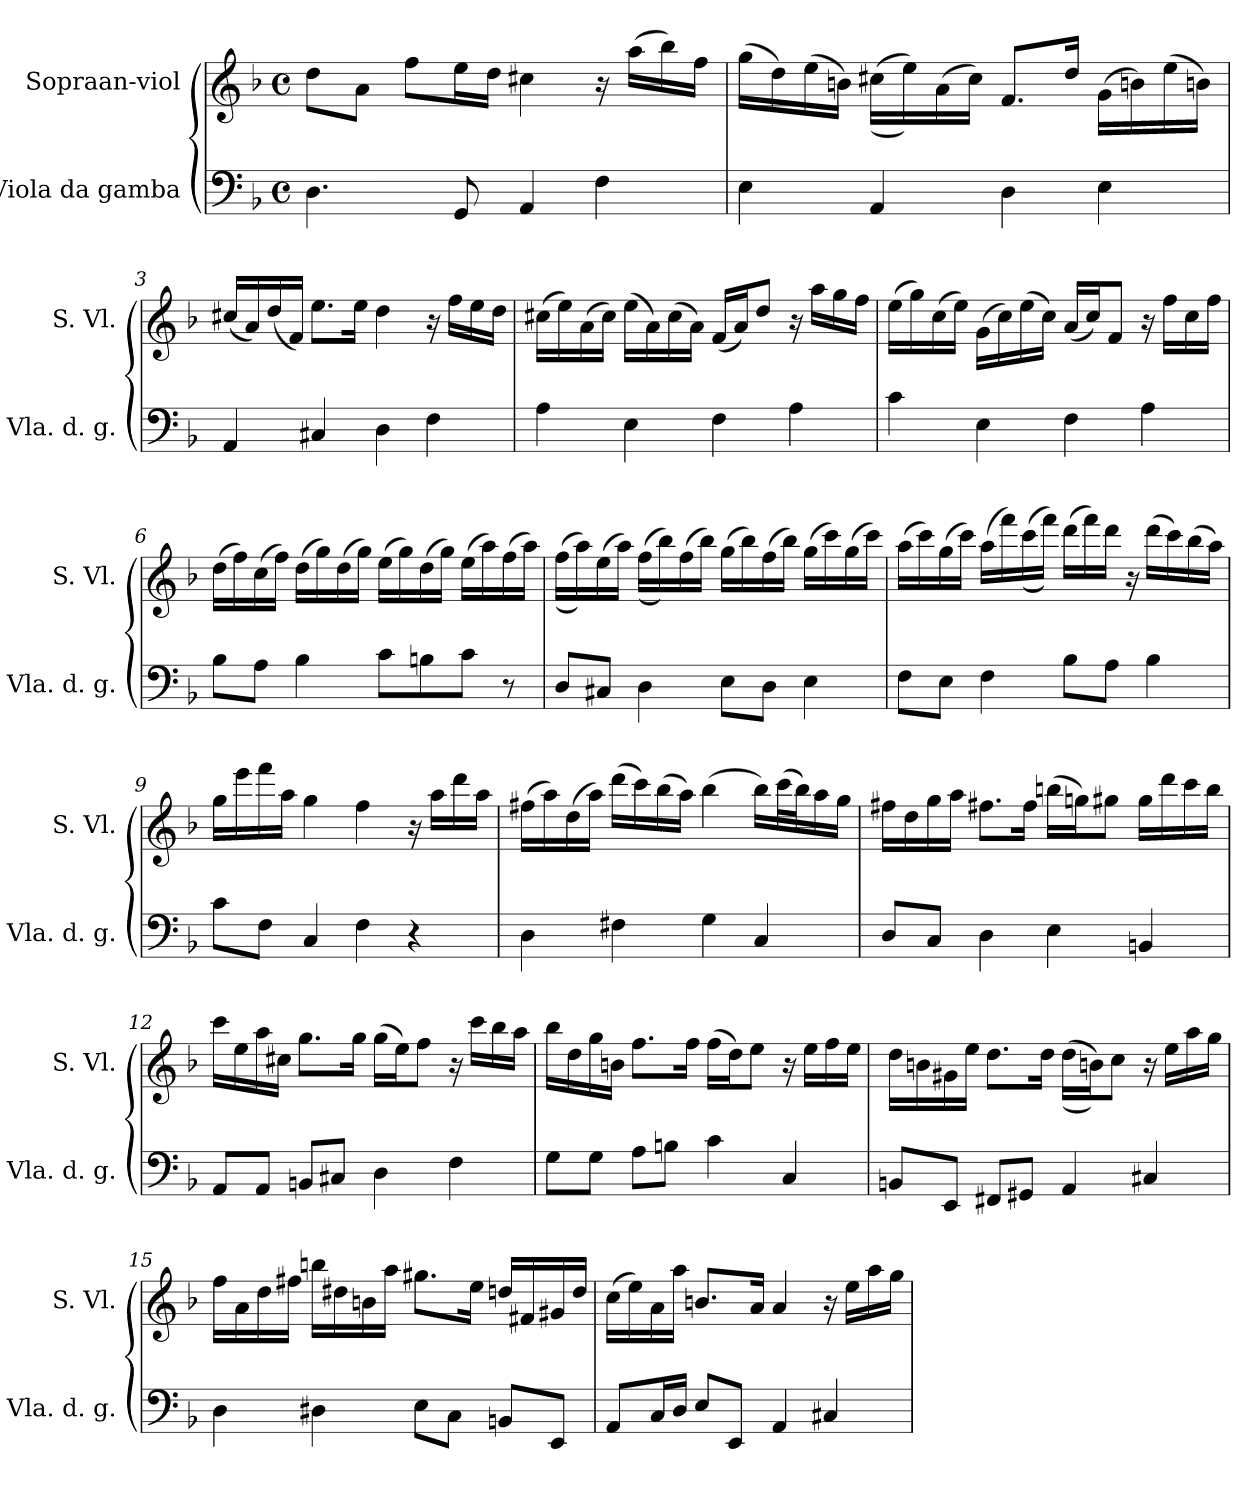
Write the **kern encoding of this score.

**kern	**kern
*part2	*part1
*staff2	*staff1
*I"Viola da gamba	*I"Sopraan-viol
*I'Vla. d. g.	*I'S. Vl.
*clefF4	*clefG2
*k[b-]	*k[b-]
*M4/4	*M4/4
*met(c)	*met(c)
*MM70	*MM70
=1	=1
4.D\	8dd\L
.	8a\J
.	8ff\L
8GG/	16ee\L
.	16dd\JJ
4AA/	4cc#X\
4F\	16r
.	(16aa\LL
.	16bb-\)
.	16ff\JJ
=2	=2
4E\	(16gg\LL
.	16dd\)
.	(16ee\
.	16bn\JJ)
4AA/	((16cc#X\LL
.	16ee\))
.	(16a\
.	16cc#\JJ)
4D\	8.f/L
.	16dd/Jk
4E\	(16g\LL
.	16bn\)
.	(16ee\
.	16bn\JJ)
!!LO:LB:g=z
=3	=3
4AA/	(16cc#X/LL
.	16a/)
.	(16dd/
.	16f/JJ)
4C#X/	8.ee\L
.	16ee\Jk
4D\	4dd\
4F\	16r
.	16ff\LL
.	16ee\
.	16dd\JJ
=4	=4
4A\	(16cc#X\LL
.	16ee\)
.	(16a\
.	16cc#\JJ)
4E\	(16ee\LL
.	16a\)
.	(16cc#\
.	16a\JJ)
4F\	(16f/LL
.	16a/J)
.	8dd/J
4A\	16r
.	16aa\LL
.	16gg\
.	16ff\JJ
!!LO:LB:g=z
=5	=5
4c\	(16ee\LL
.	16gg\)
.	(16cc\
.	16ee\JJ)
4E\	(16g\LL
.	16cc\)
.	(16ee\
.	16cc\JJ)
4F\	(16a/LL
.	16cc/J)
.	8f/J
4A\	16r
.	16ff\LL
.	16cc\
.	16ff\JJ
=6	=6
8B-\L	(16dd\LL
.	16ff\)
8A\J	(16cc\
.	16ff\JJ)
4B-\	(16dd\LL
.	16gg\)
.	(16dd\
.	16gg\JJ)
8c\L	(16ee\LL
.	16gg\)
8Bn\	(16dd\
.	16gg\JJ)
8c\J	(16ee\LL
.	16aa\)
8r	(16ff\
.	16aa\JJ)
!!LO:LB:g=z
=7	=7
8D/L	((16ff\LL
.	16aa\))
8C#X/J	(16ee\
.	16aa\JJ)
4D\	((16ff\LL
.	16bb-\))
.	(16ff\
.	16bb-\JJ)
8E\L	(16gg\LL
.	16bb-\)
8D\J	(16ff\
.	16bb-\JJ)
4E\	(16gg\LL
.	16ccc\)
.	(16gg\
.	16ccc\JJ)
=8	=8
8F\L	(16aa\LL
.	16ccc\)
8E\J	(16gg\
.	16ccc\JJ)
4F\	(16aa\LL
.	16fff\)
.	((16ccc\
.	16fff\JJ))
8B-\L	(16ddd\LL
.	16fff\)
8A\J	16ddd\JJ
.	16r
4B-\	(16ddd\LL
.	16ccc\)
.	(16bb-\
.	16aa\JJ)
!!LO:LB:g=z
=9	=9
8c\L	16gg\LL
.	16eee\
8F\J	16fff\
.	16aa\JJ
4C/	4gg\
4F\	4ff\
4r	16r
.	16aa\LL
.	16ddd\
.	16aa\JJ
=10	=10
4D\	(16ff#X\LL
.	16aa\)
.	(16dd\
.	16aa\JJ)
4F#X\	(16ddd\LL
.	16ccc\)
.	(16bb-\
.	16aa\JJ)
4G\	(4bb-\
4C/	16bb-\LL)
.	(32ccc\L
.	32bb-\J)
.	16aa\
.	16gg\JJ
!!LO:PB:g=z
=11	=11
8D/L	16ff#X\LL
.	16dd\
8C/J	16gg\
.	16aa\JJ
4D\	8.ff#X\L
.	16ff#\Jk
4E\	(16bbn\LL
.	16ggn\J)
.	8gg#X\J
4BBn/	16gg#\LL
.	16ddd\
.	16ccc\
.	16bb\JJ
=12	=12
8AA/L	16ccc\LL
.	16ee\
8AA/J	16aa\
.	16cc#X\JJ
8BBn/L	8.gg\L
8C#X/J	.
.	16gg\Jk
4D\	(16gg\LL
.	16ee\J)
.	8ff\J
4F\	16r
.	16ccc\LL
.	16bb-\
.	16aa\JJ
!!LO:LB:g=z
=13	=13
8G\L	16bb-\LL
.	16dd\
8G\J	16gg\
.	16bn\JJ
8A\L	8.ff\L
8Bn\J	.
.	16ff\Jk
4c\	(16ff\LL
.	16dd\J)
.	8ee\J
4C/	16r
.	16ee\LL
.	16ff\
.	16ee\JJ
=14	=14
8BBn/L	16dd\LL
.	16bn\
8EE/J	16g#X\
.	16ee\JJ
8FF#X/L	8.dd\L
8GG#X/J	.
.	16dd\Jk
4AA/	((16dd\LL
.	16bn\J))
.	8cc\J
4C#X/	16r
.	16ee\LL
.	16aa\
.	16gg\JJ
!!LO:LB:g=z
=15	=15
4D\	16ff\LL
.	16a\
.	16dd\
.	16ff#X\JJ
4D#X\	16bbn\LL
.	16dd#X\
.	16bn\
.	16aa\JJ
8E\L	8.gg#X\L
8C\J	.
.	16ee\Jk
8BBn/L	16ddn/LL
.	16f#X/
8EE/J	16g#X/
.	16dd/JJ
=16	=16
8AA/L	(16cc\LL
.	16ee\)
16C/L	16a\
16D/JJ	16aa\JJ
8E/L	8.bn/L
8EE/J	.
.	16a/Jk
4AA/	4a/
4C#X/	16r
.	16ee\LL
.	16aa\
.	16gg\JJ
=	=
*-	*-
